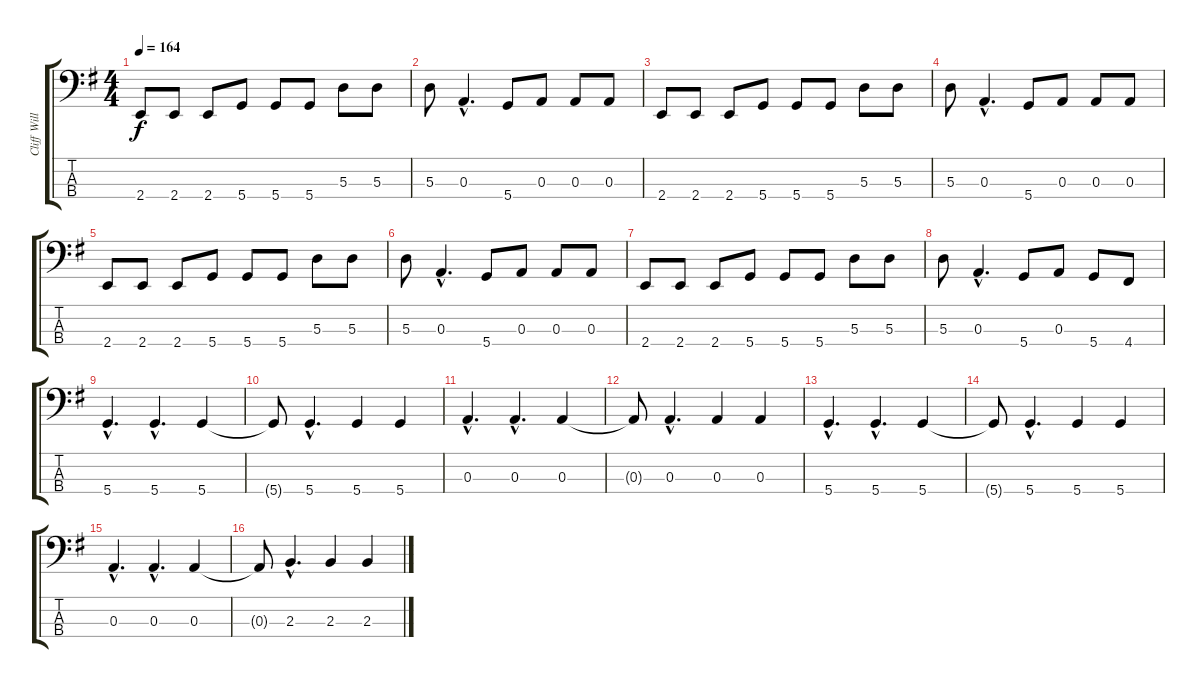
\track ("Cliff Williams" "Cliff Will") {instrument electricbasspick}
\staff {score tabs}
\tuning (G2 D2 A1 D1) {hide}
\ts (4 4)
\tempo 164
\clef f4
\ks g
2.4.8{dy f} 2.4.8 2.4.8 5.4.8 5.4.8 5.4.8 5.3.8 5.3.8 |
5.3.8 0.3{hac}.4{d} 5.4.8 0.3.8 0.3.8 0.3.8 |
2.4.8 2.4.8 2.4.8 5.4.8 5.4.8 5.4.8 5.3.8 5.3.8 |
5.3.8 0.3{hac}.4{d} 5.4.8 0.3.8 0.3.8 0.3.8 |
2.4.8 2.4.8 2.4.8 5.4.8 5.4.8 5.4.8 5.3.8 5.3.8 |
5.3.8 0.3{hac}.4{d} 5.4.8 0.3.8 0.3.8 0.3.8 |
2.4.8 2.4.8 2.4.8 5.4.8 5.4.8 5.4.8 5.3.8 5.3.8 |
5.3.8 0.3{hac}.4{d} 5.4.8 0.3.8 5.4.8 4.4.8 |
5.4{hac}.4{d} 5.4{hac}.4{d} 5.4.4 |
5.4{t}.8 5.4{hac}.4{d} 5.4.4 5.4.4 |
0.3{hac}.4{d} 0.3{hac}.4{d} 0.3.4 |
0.3{t}.8 0.3{hac}.4{d} 0.3.4 0.3.4 |
5.4{hac}.4{d} 5.4{hac}.4{d} 5.4.4 |
5.4{t}.8 5.4{hac}.4{d} 5.4.4 5.4.4 |
0.3{hac}.4{d} 0.3{hac}.4{d} 0.3.4 |
0.3{t}.8 2.3{hac}.4{d} 2.3.4 2.3.4
